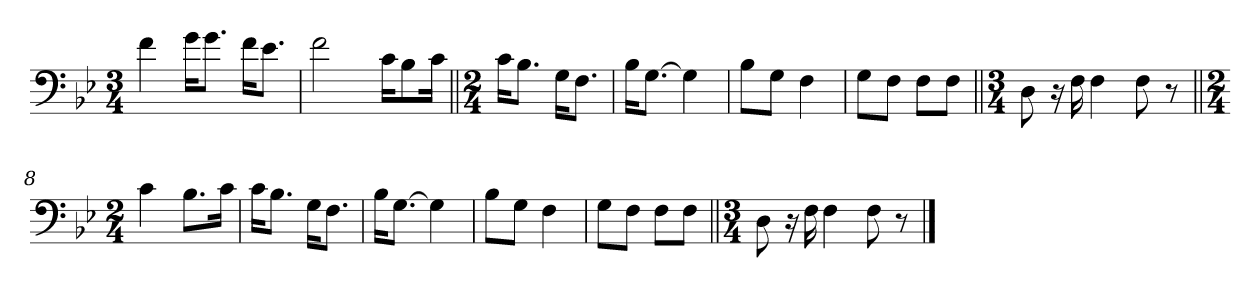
**kern
*part1
*staff1
*clefF4
*k[b-e-]
*M3/4
=1
4f\
16g\KL
8.g\J
16f\KL
8.e-\J
=2
2f\
16c\KL
8B-\
16c\Jk
=3||
*M2/4
16c\KL
8.B-\J
16G\KL
8.F\J
=4
16B-\KL
[8.G\J
4G\]
=5
8B-\L
8G\J
4F\
=6
8G\L
8F\J
8F\L
8F\J
=7||
*M3/4
8D\
16r
16F\
4F\
8F\
8r
=8||
*M2/4
4c\
8.B-\L
16c\Jk
=9
16c\KL
8.B-\J
16G\KL
8.F\J
=10
16B-\KL
[8.G\J
4G\]
=11
8B-\L
8G\J
4F\
=12
8G\L
8F\J
8F\L
8F\J
=13||
*M3/4
8D\
16r
16F\
4F\
8F\
8r
==
*-
